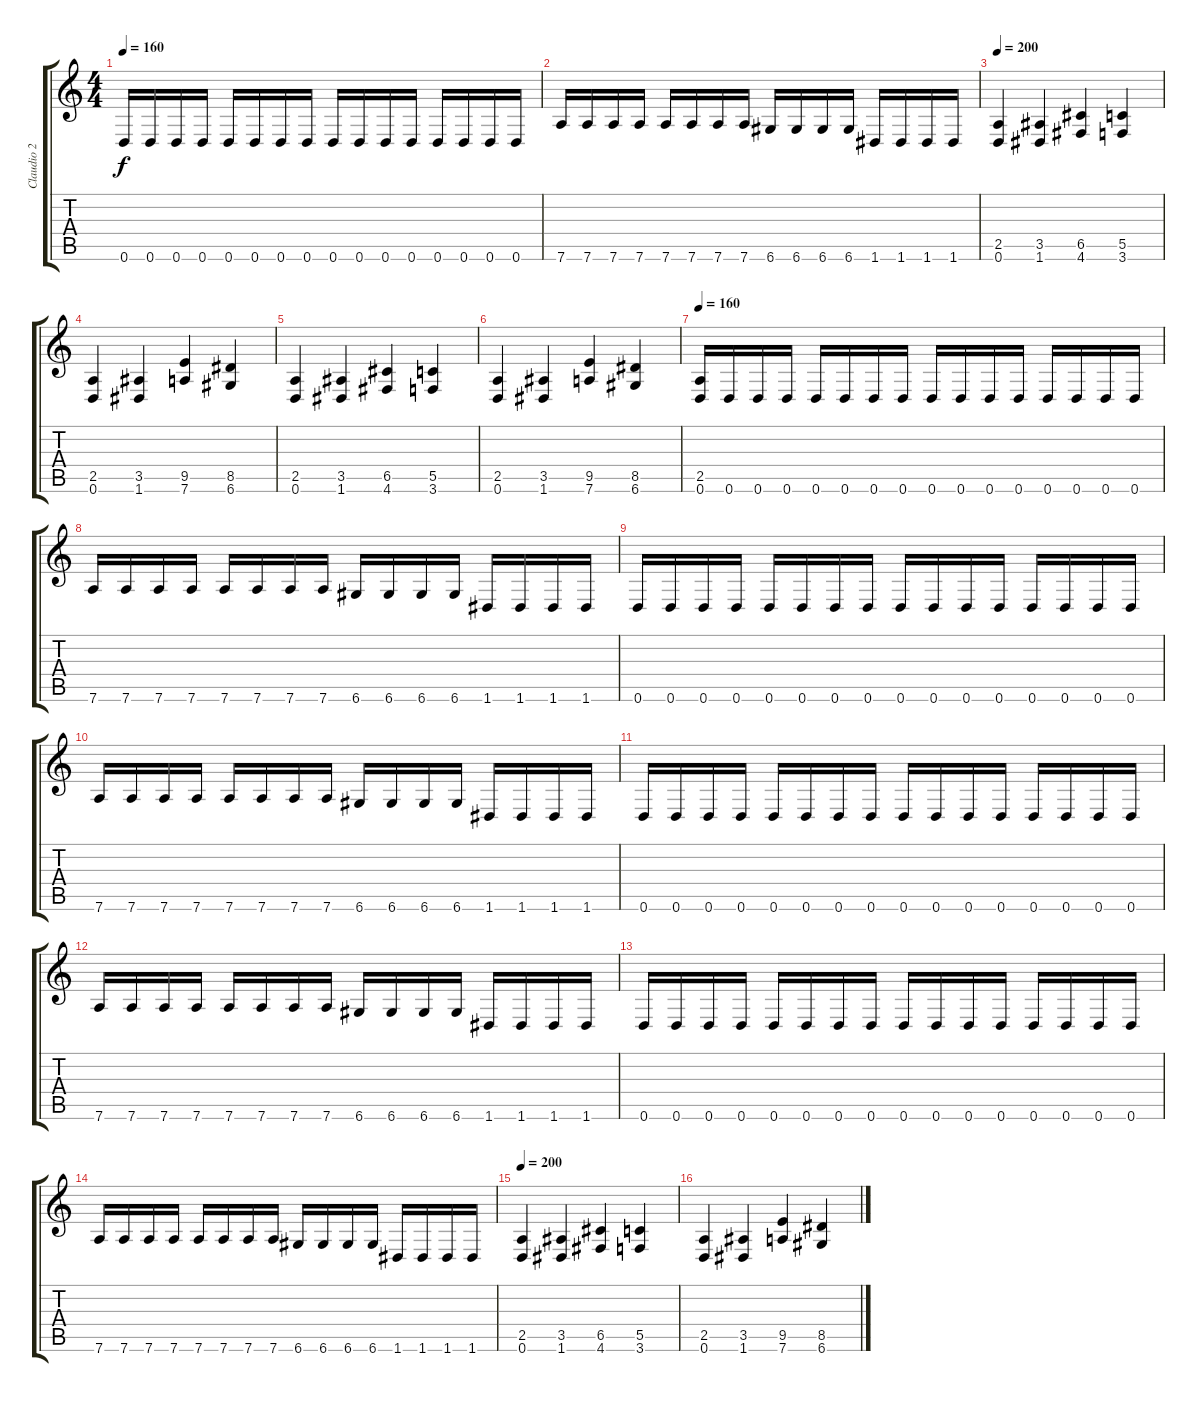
\track ("Claudio 2" "Claudio 2") {instrument distortionguitar}
\staff {score tabs}
\tuning (D4 A3 F3 C3 G2 D2) {hide}
\ts (4 4)
\tempo 160
\clef g2
\ks c
0.6.16{dy f} 0.6.16 0.6.16 0.6.16 0.6.16 0.6.16 0.6.16 0.6.16 0.6.16 0.6.16 0.6.16 0.6.16 0.6.16 0.6.16 0.6.16 0.6.16 |
7.6.16 7.6.16 7.6.16 7.6.16 7.6.16 7.6.16 7.6.16 7.6.16 6.6.16 6.6.16 6.6.16 6.6.16 1.6.16 1.6.16 1.6.16 1.6.16 |
\tempo 200
(2.5 0.6).4 (3.5 1.6).4 (6.5 4.6).4 (5.5 3.6).4 |
(2.5 0.6).4 (3.5 1.6).4 (9.5 7.6).4 (8.5 6.6).4 |
(2.5 0.6).4 (3.5 1.6).4 (6.5 4.6).4 (5.5 3.6).4 |
(2.5 0.6).4 (3.5 1.6).4 (9.5 7.6).4 (8.5 6.6).4 |
\tempo 160
(2.5 0.6).16 0.6.16 0.6.16 0.6.16 0.6.16 0.6.16 0.6.16 0.6.16 0.6.16 0.6.16 0.6.16 0.6.16 0.6.16 0.6.16 0.6.16 0.6.16 |
7.6.16 7.6.16 7.6.16 7.6.16 7.6.16 7.6.16 7.6.16 7.6.16 6.6.16 6.6.16 6.6.16 6.6.16 1.6.16 1.6.16 1.6.16 1.6.16 |
0.6.16 0.6.16 0.6.16 0.6.16 0.6.16 0.6.16 0.6.16 0.6.16 0.6.16 0.6.16 0.6.16 0.6.16 0.6.16 0.6.16 0.6.16 0.6.16 |
7.6.16 7.6.16 7.6.16 7.6.16 7.6.16 7.6.16 7.6.16 7.6.16 6.6.16 6.6.16 6.6.16 6.6.16 1.6.16 1.6.16 1.6.16 1.6.16 |
0.6.16 0.6.16 0.6.16 0.6.16 0.6.16 0.6.16 0.6.16 0.6.16 0.6.16 0.6.16 0.6.16 0.6.16 0.6.16 0.6.16 0.6.16 0.6.16 |
7.6.16 7.6.16 7.6.16 7.6.16 7.6.16 7.6.16 7.6.16 7.6.16 6.6.16 6.6.16 6.6.16 6.6.16 1.6.16 1.6.16 1.6.16 1.6.16 |
0.6.16 0.6.16 0.6.16 0.6.16 0.6.16 0.6.16 0.6.16 0.6.16 0.6.16 0.6.16 0.6.16 0.6.16 0.6.16 0.6.16 0.6.16 0.6.16 |
7.6.16 7.6.16 7.6.16 7.6.16 7.6.16 7.6.16 7.6.16 7.6.16 6.6.16 6.6.16 6.6.16 6.6.16 1.6.16 1.6.16 1.6.16 1.6.16 |
\tempo 200
(2.5 0.6).4 (3.5 1.6).4 (6.5 4.6).4 (5.5 3.6).4 |
(2.5 0.6).4 (3.5 1.6).4 (9.5 7.6).4 (8.5 6.6).4
